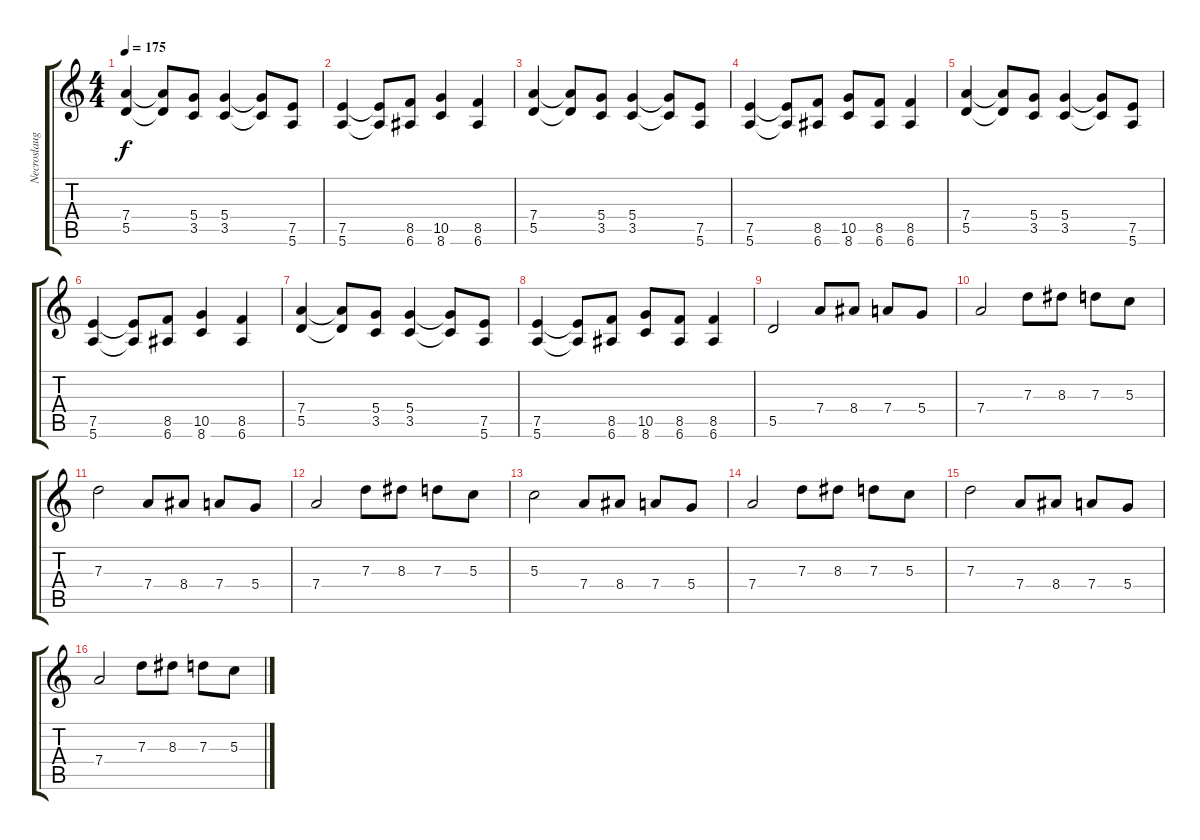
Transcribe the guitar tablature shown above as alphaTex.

\track ("Necroslaughter" "Necroslaug") {instrument distortionguitar}
\staff {score tabs}
\tuning (E4 B3 G3 D3 A2 E2) {hide}
\ts (4 4)
\tempo 175
\clef g2
\ks c
(7.4 5.5).4{dy f} (7.4{t} 5.5{t}).8 (5.4 3.5).8 (5.4 3.5).4 (5.4{t} 3.5{t}).8 (7.5 5.6).8 |
(7.5 5.6).4 (7.5{t} 5.6{t}).8 (8.5 6.6).8 (10.5 8.6).4 (8.5 6.6).4 |
(7.4 5.5).4 (7.4{t} 5.5{t}).8 (5.4 3.5).8 (5.4 3.5).4 (5.4{t} 3.5{t}).8 (7.5 5.6).8 |
(7.5 5.6).4 (7.5{t} 5.6{t}).8 (8.5 6.6).8 (10.5 8.6).8 (8.5 6.6).8 (8.5 6.6).4 |
(7.4 5.5).4 (7.4{t} 5.5{t}).8 (5.4 3.5).8 (5.4 3.5).4 (5.4{t} 3.5{t}).8 (7.5 5.6).8 |
(7.5 5.6).4 (7.5{t} 5.6{t}).8 (8.5 6.6).8 (10.5 8.6).4 (8.5 6.6).4 |
(7.4 5.5).4 (7.4{t} 5.5{t}).8 (5.4 3.5).8 (5.4 3.5).4 (5.4{t} 3.5{t}).8 (7.5 5.6).8 |
(7.5 5.6).4 (7.5{t} 5.6{t}).8 (8.5 6.6).8 (10.5 8.6).8 (8.5 6.6).8 (8.5 6.6).4 |
5.5.2 7.4.8 8.4.8 7.4.8 5.4.8 |
7.4.2 7.3.8 8.3.8 7.3.8 5.3.8 |
7.3.2 7.4.8 8.4.8 7.4.8 5.4.8 |
7.4.2 7.3.8 8.3.8 7.3.8 5.3.8 |
5.3.2 7.4.8 8.4.8 7.4.8 5.4.8 |
7.4.2 7.3.8 8.3.8 7.3.8 5.3.8 |
7.3.2 7.4.8 8.4.8 7.4.8 5.4.8 |
7.4.2 7.3.8 8.3.8 7.3.8 5.3.8
